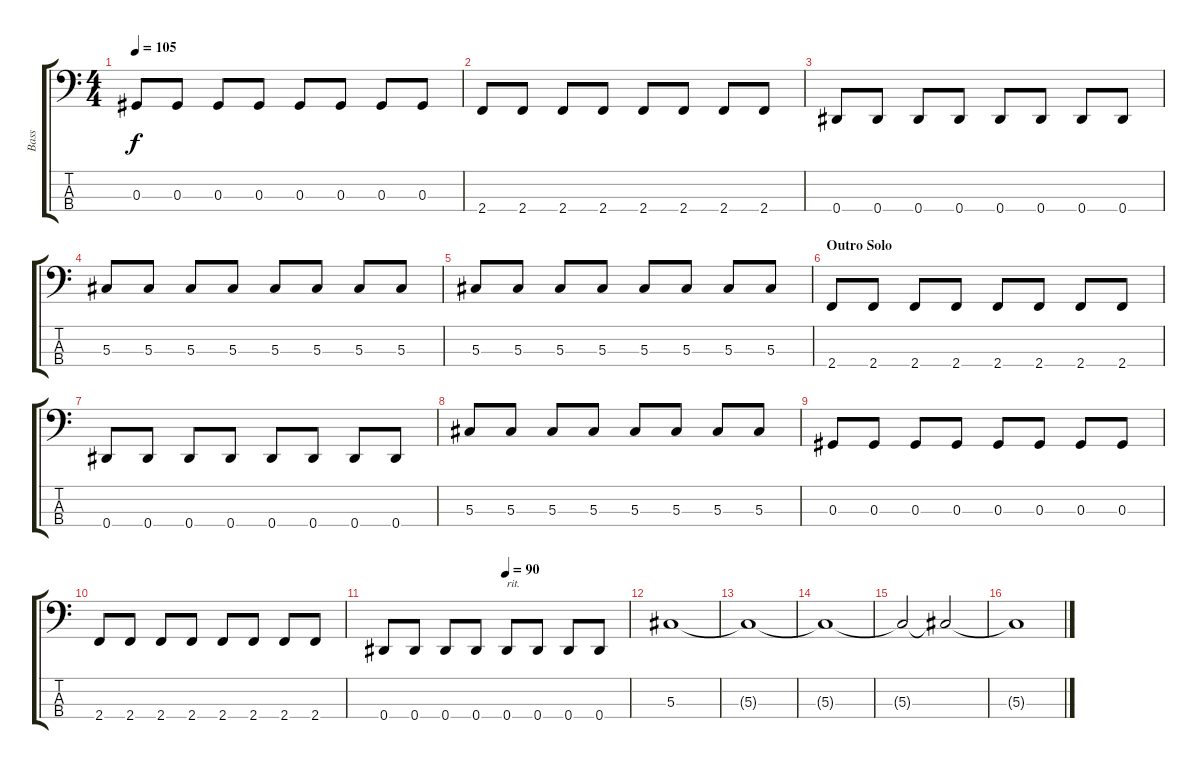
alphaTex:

\track ("Bass" "Bass") {instrument electricbassfinger}
\staff {score tabs}
\tuning (Gb2 Db2 Ab1 Eb1) {hide}
\ts (4 4)
\tempo 105
\clef f4
\ks c
0.3.8{dy f} 0.3.8 0.3.8 0.3.8 0.3.8 0.3.8 0.3.8 0.3.8 |
2.4.8 2.4.8 2.4.8 2.4.8 2.4.8 2.4.8 2.4.8 2.4.8 |
0.4.8 0.4.8 0.4.8 0.4.8 0.4.8 0.4.8 0.4.8 0.4.8 |
5.3.8 5.3.8 5.3.8 5.3.8 5.3.8 5.3.8 5.3.8 5.3.8 |
5.3.8 5.3.8 5.3.8 5.3.8 5.3.8 5.3.8 5.3.8 5.3.8 |
\section ("" "Outro Solo")
2.4.8 2.4.8 2.4.8 2.4.8 2.4.8 2.4.8 2.4.8 2.4.8 |
0.4.8 0.4.8 0.4.8 0.4.8 0.4.8 0.4.8 0.4.8 0.4.8 |
5.3.8 5.3.8 5.3.8 5.3.8 5.3.8 5.3.8 5.3.8 5.3.8 |
0.3.8 0.3.8 0.3.8 0.3.8 0.3.8 0.3.8 0.3.8 0.3.8 |
2.4.8 2.4.8 2.4.8 2.4.8 2.4.8 2.4.8 2.4.8 2.4.8 |
\tempo (90 0.5)
0.4.8 0.4.8 0.4.8 0.4.8 0.4.8{txt "rit."} 0.4.8 0.4.8 0.4.8 |
5.3.1 |
5.3{t}.1 |
5.3{t}.1{volume 8} |
5.3{t}.2 5.3{t}.2{volume 0} |
5.3{t}.1
